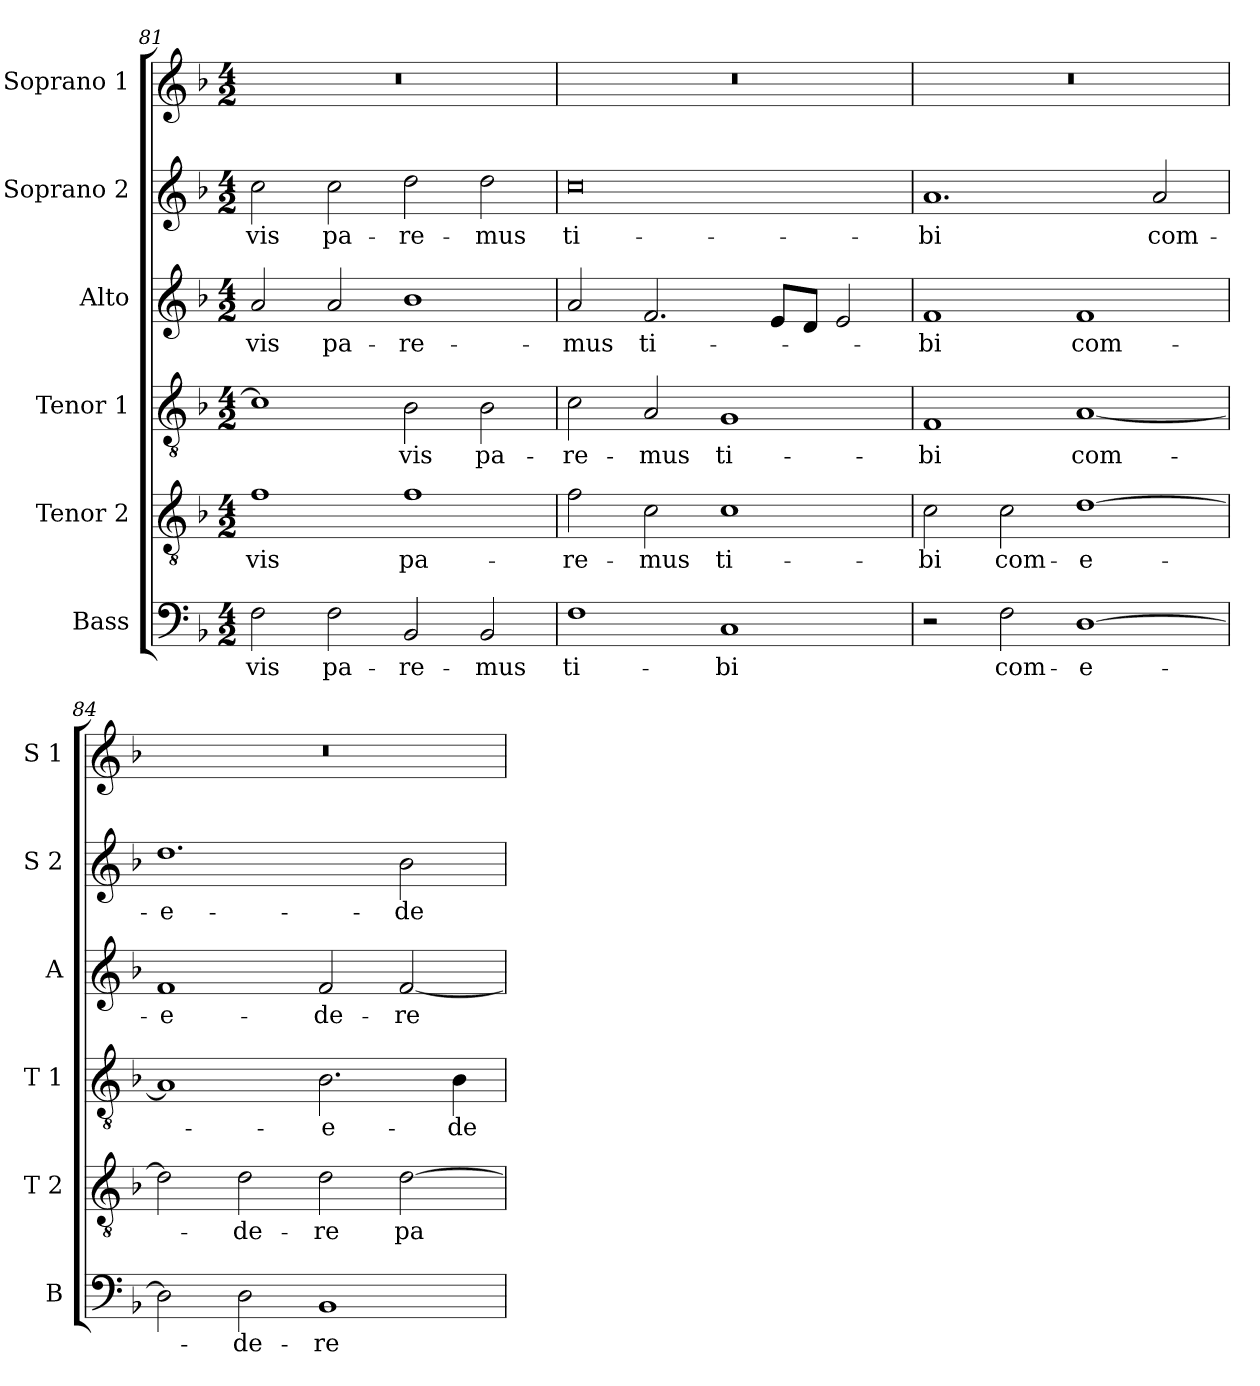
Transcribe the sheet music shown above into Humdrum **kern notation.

**kern	**text	**kern	**text	**kern	**text	**kern	**text	**kern	**text	**kern
*part6	*part6	*part5	*part5	*part4	*part4	*part3	*part3	*part2	*part2	*part1
*staff6	*staff6	*staff5	*staff5	*staff4	*staff4	*staff3	*staff3	*staff2	*staff2	*staff1
*I"Bass	*	*I"Tenor 2	*	*I"Tenor 1	*	*I"Alto	*	*I"Soprano 2	*	*I"Soprano 1
*I'B	*	*I'T 2	*	*I'T 1	*	*I'A	*	*I'S 2	*	*I'S 1
*clefF4	*	*clefGv2	*	*clefGv2	*	*clefG2	*	*clefG2	*	*clefG2
*k[b-]	*	*k[b-]	*	*k[b-]	*	*k[b-]	*	*k[b-]	*	*k[b-]
*F:	*	*F:	*	*F:	*	*F:	*	*F:	*	*F:
*M4/2	*	*M4/2	*	*M4/2	*	*M4/2	*	*M4/2	*	*M4/2
=81	=81	=81	=81	=81	=81	=81	=81	=81	=81	=81
!	!LO:LY:b	!	!	!	!	!	!	!	!	!
!	!	!	!LO:LY:b	!	!	!	!	!	!	!
!	!	!	!	!	!	!	!LO:LY:b	!	!	!
!	!	!	!	!	!	!	!	!	!LO:LY:b	!
2F\	vis	1f	vis	1c]	.	2a/	vis	2cc\	vis	0r
!	!LO:LY:b	!	!	!	!	!	!	!	!	!
!	!	!	!	!	!	!	!LO:LY:b	!	!	!
!	!	!	!	!	!	!	!	!	!LO:LY:b	!
2F\	pa-	.	.	.	.	2a/	pa-	2cc\	pa-	.
!	!LO:LY:b	!	!	!	!	!	!	!	!	!
!	!	!	!LO:LY:b	!	!	!	!	!	!	!
!	!	!	!	!	!LO:LY:b	!	!	!	!	!
!	!	!	!	!	!	!	!LO:LY:b	!	!	!
!	!	!	!	!	!	!	!	!	!LO:LY:b	!
2BB-/	-re-	1f	pa-	2B-\	vis	1b-	-re-	2dd\	-re-	.
!	!LO:LY:b	!	!	!	!	!	!	!	!	!
!	!	!	!	!	!LO:LY:b	!	!	!	!	!
!	!	!	!	!	!	!	!	!	!LO:LY:b	!
2BB-/	-mus	.	.	2B-\	pa-	.	.	2dd\	-mus	.
=82	=82	=82	=82	=82	=82	=82	=82	=82	=82	=82
!	!LO:LY:b	!	!	!	!	!	!	!	!	!
!	!	!	!LO:LY:b	!	!	!	!	!	!	!
!	!	!	!	!	!LO:LY:b	!	!	!	!	!
!	!	!	!	!	!	!	!LO:LY:b	!	!	!
!	!	!	!	!	!	!	!	!	!LO:LY:b	!
1F	ti-	2f\	-re-	2c\	-re-	2a/	-mus	0cc	ti-	0r
!	!	!	!LO:LY:b	!	!	!	!	!	!	!
!	!	!	!	!	!LO:LY:b	!	!	!	!	!
!	!	!	!	!	!	!	!LO:LY:b	!	!	!
.	.	2c\	-mus	2A/	-mus	2.f/	ti-	.	.	.
!	!LO:LY:b	!	!	!	!	!	!	!	!	!
!	!	!	!LO:LY:b	!	!	!	!	!	!	!
!	!	!	!	!	!LO:LY:b	!	!	!	!	!
1C	-bi	1c	ti-	1G	ti-	.	.	.	.	.
.	.	.	.	.	.	8e/L	.	.	.	.
.	.	.	.	.	.	8d/J	.	.	.	.
.	.	.	.	.	.	2e/	.	.	.	.
=83	=83	=83	=83	=83	=83	=83	=83	=83	=83	=83
!	!	!	!LO:LY:b	!	!	!	!	!	!	!
!	!	!	!	!	!LO:LY:b	!	!	!	!	!
!	!	!	!	!	!	!	!LO:LY:b	!	!	!
!	!	!	!	!	!	!	!	!	!LO:LY:b	!
2r	.	2c\	-bi	1F	-bi	1f	-bi	1.a	-bi	0r
!	!LO:LY:b	!	!	!	!	!	!	!	!	!
!	!	!	!LO:LY:b	!	!	!	!	!	!	!
2F\	com-	2c\	com-	.	.	.	.	.	.	.
!	!LO:LY:b	!	!	!	!	!	!	!	!	!
!	!	!	!LO:LY:b	!	!	!	!	!	!	!
!	!	!	!	!	!LO:LY:b	!	!	!	!	!
!	!	!	!	!	!	!	!LO:LY:b	!	!	!
[1D	-e-	[1d	-e-	[1A	com-	1f	com-	.	.	.
!	!	!	!	!	!	!	!	!	!LO:LY:b	!
.	.	.	.	.	.	.	.	2a/	com-	.
!!LO:LB:g=z
=84	=84	=84	=84	=84	=84	=84	=84	=84	=84	=84
!	!	!	!	!	!	!	!LO:LY:b	!	!	!
!	!	!	!	!	!	!	!	!	!LO:LY:b	!
2D\]	.	2d\]	.	1A]	.	1f	-e-	1.dd	-e-	0r
!	!LO:LY:b	!	!	!	!	!	!	!	!	!
!	!	!	!LO:LY:b	!	!	!	!	!	!	!
2D\	-de-	2d\	-de-	.	.	.	.	.	.	.
!	!LO:LY:b	!	!	!	!	!	!	!	!	!
!	!	!	!LO:LY:b	!	!	!	!	!	!	!
!	!	!	!	!	!LO:LY:b	!	!	!	!	!
!	!	!	!	!	!	!	!LO:LY:b	!	!	!
1BB-	-re	2d\	-re	2.B-\	-e-	2f/	-de-	.	.	.
!	!	!	!LO:LY:b	!	!	!	!	!	!	!
!	!	!	!	!	!	!	!LO:LY:b	!	!	!
!	!	!	!	!	!	!	!	!	!LO:LY:b	!
.	.	[2d\	pa-	.	.	[2f/	-re	2b-\	-de-	.
!	!	!	!	!	!LO:LY:b	!	!	!	!	!
.	.	.	.	4B-\	-de-	.	.	.	.	.
=	=	=	=	=	=	=	=	=	=	=
*-	*-	*-	*-	*-	*-	*-	*-	*-	*-	*-
